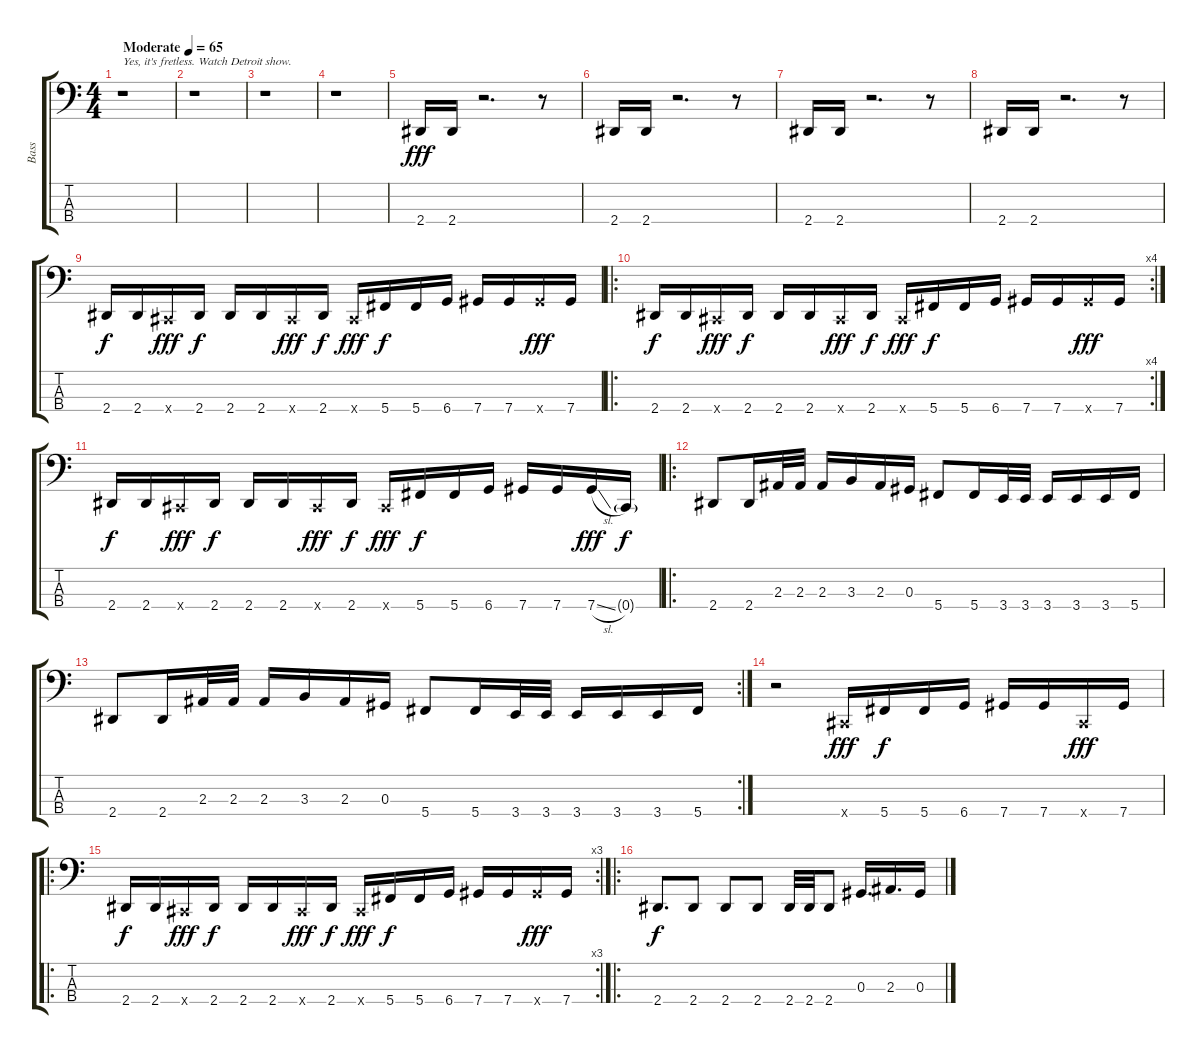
\track ("Bass" "Bass") {instrument electricbassfinger}
\staff {score tabs}
\tuning (Gb2 Db2 Ab1 Db1) {hide}
\ts (4 4)
\tempo (65 "Moderate")
\clef f4
\ks c
r.1{txt "Yes, it's fretless. Watch Detroit show. " dy fff instrument electricbassfinger} |
r.1 |
r.1 |
r.1 |
2.4.16 2.4.16 r.2{d} r.8 |
2.4.16 2.4.16 r.2{d} r.8 |
2.4.16 2.4.16 r.2{d} r.8 |
2.4.16 2.4.16 r.2{d} r.8 |
2.4.16{dy f} 2.4.16 0.4{x}.16{dy fff} 2.4.16{dy f} 2.4.16 2.4.16 0.4{x}.16{dy fff} 2.4.16{dy f} 0.4{x}.16{dy fff} 5.4.16{dy f} 5.4.16 6.4.16 7.4.16 7.4.16 7.4{x}.16{dy fff} 7.4.16 |
\ro
\rc 4
2.4.16{dy f} 2.4.16 0.4{x}.16{dy fff} 2.4.16{dy f} 2.4.16 2.4.16 0.4{x}.16{dy fff} 2.4.16{dy f} 0.4{x}.16{dy fff} 5.4.16{dy f} 5.4.16 6.4.16 7.4.16 7.4.16 7.4{x}.16{dy fff} 7.4.16 |
2.4.16{dy f} 2.4.16 0.4{x}.16{dy fff} 2.4.16{dy f} 2.4.16 2.4.16 0.4{x}.16{dy fff} 2.4.16{dy f} 0.4{x}.16{dy fff} 5.4.16{dy f} 5.4.16 6.4.16 7.4.16 7.4.16 7.4{sl}.16{dy fff} 0.4{g}.16{dy f} |
\ro
2.4.8 2.4.16 2.3.32 2.3.32 2.3.16 3.3.16 2.3.16 0.3.16 5.4.8 5.4.16 3.4.32 3.4.32 3.4.16 3.4.16 3.4.16 5.4.16 |
\rc 2
2.4.8 2.4.16 2.3.32 2.3.32 2.3.16 3.3.16 2.3.16 0.3.16 5.4.8 5.4.16 3.4.32 3.4.32 3.4.16 3.4.16 3.4.16 5.4.16 |
r.2 0.4{x}.16{dy fff} 5.4.16{dy f} 5.4.16 6.4.16 7.4.16 7.4.16 0.4{x}.16{dy fff} 7.4.16 |
\ro
\rc 3
2.4.16{dy f} 2.4.16 0.4{x}.16{dy fff} 2.4.16{dy f} 2.4.16 2.4.16 0.4{x}.16{dy fff} 2.4.16{dy f} 0.4{x}.16{dy fff} 5.4.16{dy f} 5.4.16 6.4.16 7.4.16 7.4.16 7.4{x}.16{dy fff} 7.4.16 |
\ro
2.4.8{d dy f} 2.4.8 2.4.8 2.4.8 2.4.32 2.4.32 2.4.8 0.3.16{d} 2.3.16{d} 0.3.16
